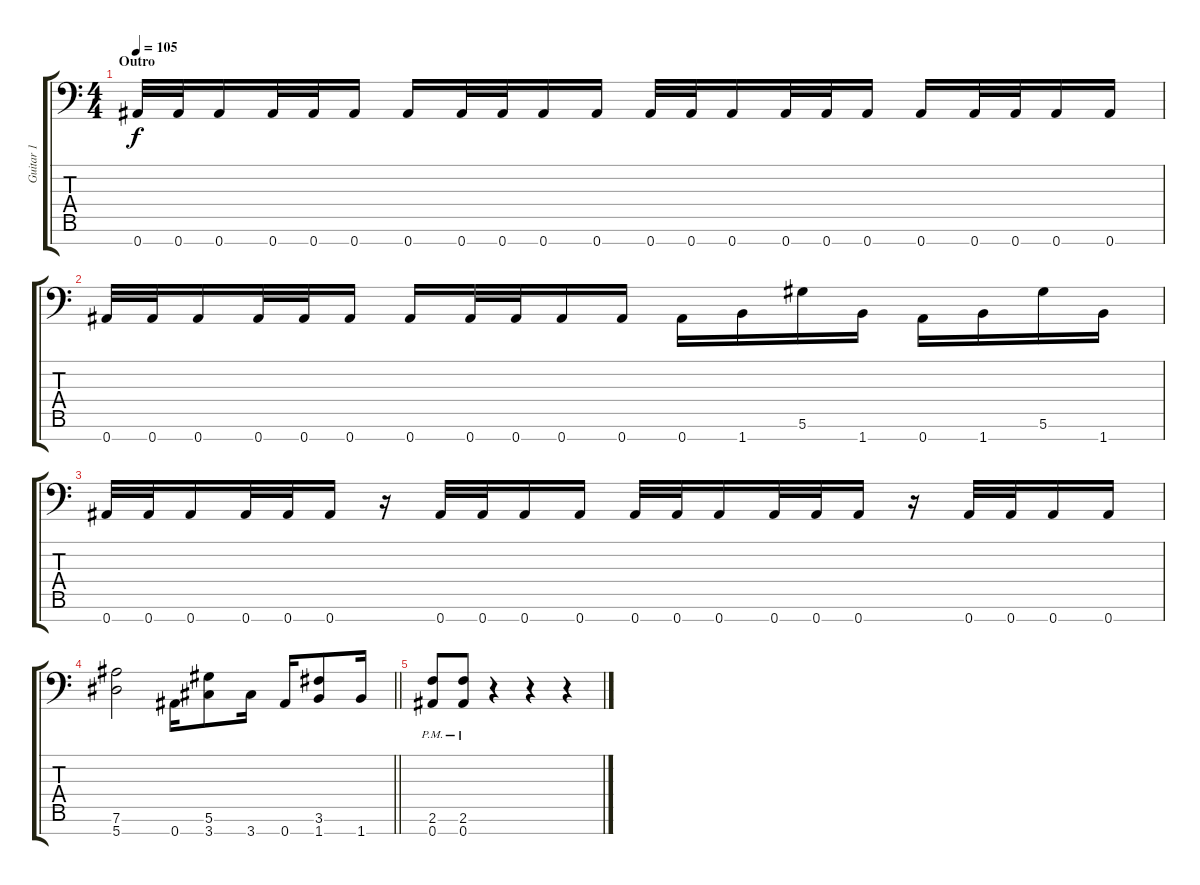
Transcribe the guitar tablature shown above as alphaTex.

\track ("Guitar 1" "Guitar 1") {instrument distortionguitar}
\staff {score tabs}
\tuning (Eb4 Bb3 Gb3 Db3 Ab2 Eb2 Bb1) {hide}
\ts (4 4)
\section ("" "Outro")
\tempo 105
\clef f4
\ks c
0.7.32{dy f} 0.7.32 0.7.16 0.7.32 0.7.32 0.7.16 0.7.16 0.7.32 0.7.32 0.7.16 0.7.16 0.7.32 0.7.32 0.7.16 0.7.32 0.7.32 0.7.16 0.7.16 0.7.32 0.7.32 0.7.16 0.7.16 |
0.7.32 0.7.32 0.7.16 0.7.32 0.7.32 0.7.16 0.7.16 0.7.32 0.7.32 0.7.16 0.7.16 0.7.16 1.7.16 5.6.16 1.7.16 0.7.16 1.7.16 5.6.16 1.7.16 |
0.7.32 0.7.32 0.7.16 0.7.32 0.7.32 0.7.16 r.16 0.7.32 0.7.32 0.7.16 0.7.16 0.7.32 0.7.32 0.7.16 0.7.32 0.7.32 0.7.16 r.16 0.7.32 0.7.32 0.7.16 0.7.16 |
\barLineRight lightlight
(7.6 5.7).2 0.7.16 (5.6 3.7).8 3.7.16 0.7.16 (3.6 1.7).8 1.7.16 |
(2.6{pm} 0.7{pm}).8 (2.6{pm} 0.7{pm}).8 r.4 r.4 r.4
